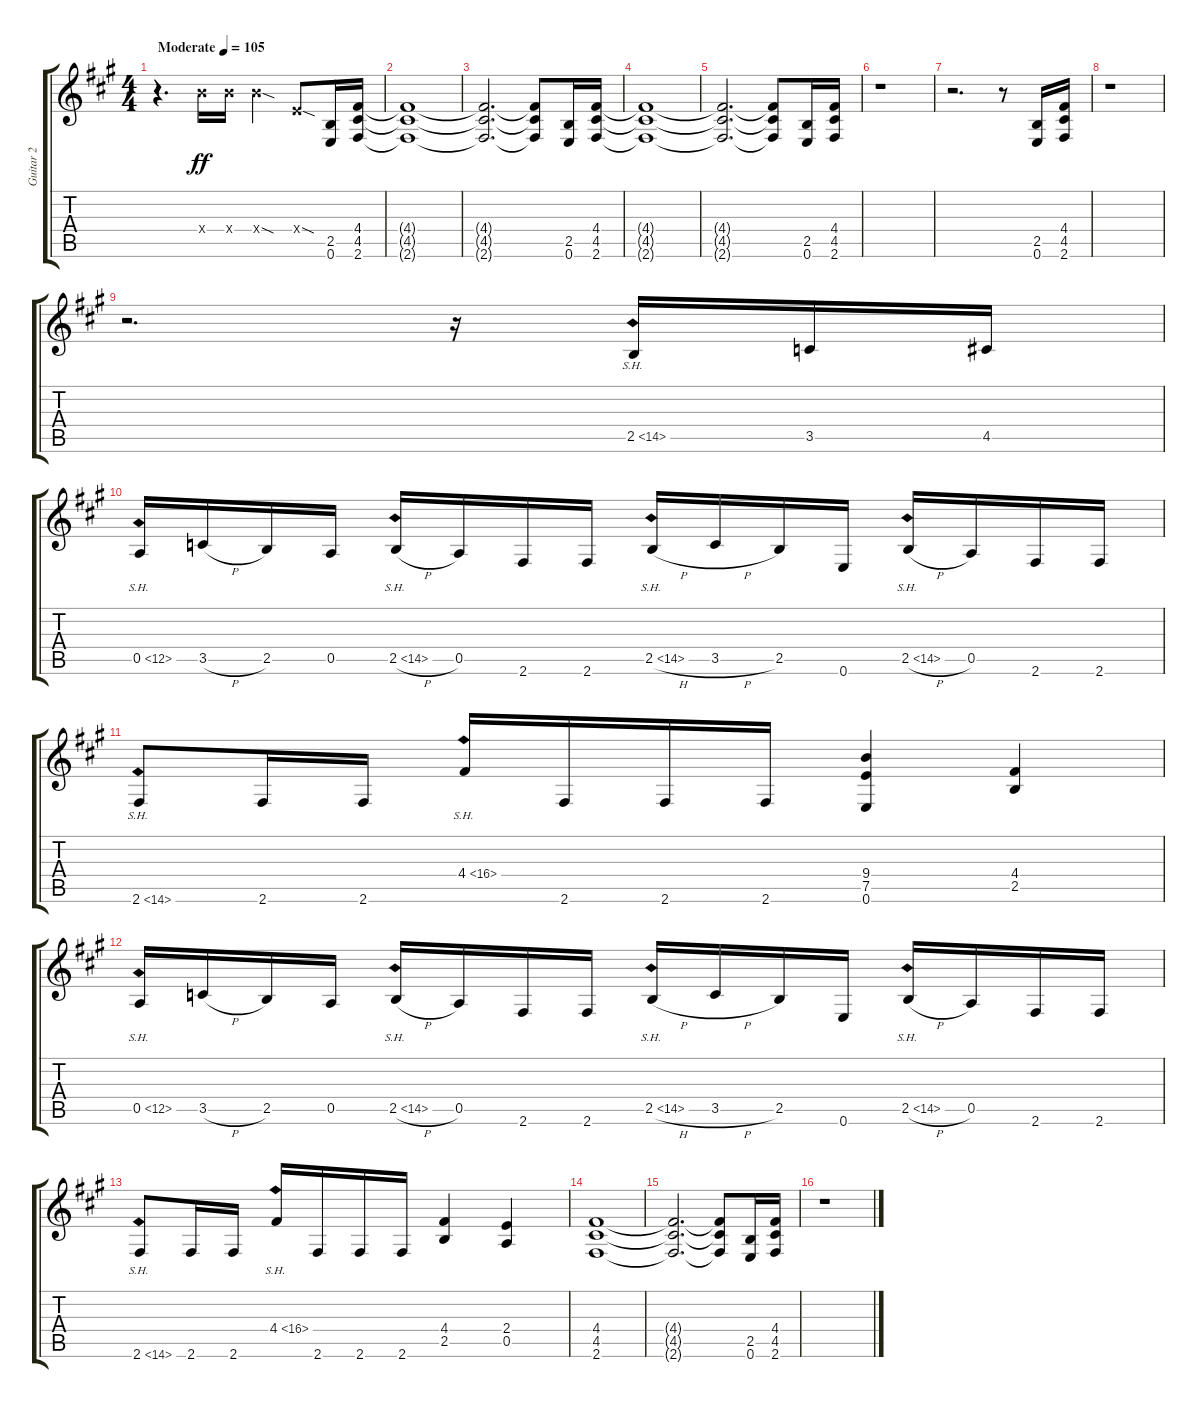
\track ("Guitar 2" "Guitar 2") {instrument distortionguitar}
\staff {score tabs}
\tuning (E4 B3 G3 D3 A2 E2) {hide}
\ts (4 4)
\tempo (105 "Moderate")
\clef g2
\ks f#minor
r.4{d dy ff instrument distortionguitar} 9.4{x}.16 9.4{x}.16 9.4{sod x}.4 2.4{sod x}.8 (2.5 0.6).16 (4.4 4.5 2.6).16 |
(4.4{t} 4.5{t} 2.6{t}).1 |
(4.4{t} 4.5{t} 2.6{t}).2{d} (4.4{t} 4.5{t} 2.6{t}).8 (2.5 0.6).16 (4.4 4.5 2.6).16 |
(4.4{t} 4.5{t} 2.6{t}).1 |
(4.4{t} 4.5{t} 2.6{t}).2{d} (4.4{t} 4.5{t} 2.6{t}).8 (2.5 0.6).16 (4.4 4.5 2.6).16 |
r.1 |
r.2{d} r.8 (2.5 0.6).16 (4.4 4.5 2.6).16 |
r.1 |
r.2{d} r.16 2.5{sh 12}.16 3.5.16 4.5.16 |
0.5{sh 12}.16 3.5{h}.16 2.5.16 0.5.16 2.5{sh 12 h}.16 0.5.16 2.6.16 2.6.16 2.5{sh 12 h}.16 3.5{h}.16 2.5.16 0.6.16 2.5{sh 12 h}.16 0.5.16 2.6.16 2.6.16 |
2.6{sh 12}.8 2.6.16 2.6.16 4.4{sh 12}.16 2.6.16 2.6.16 2.6.16 (9.4 7.5 0.6).4 (4.4 2.5).4 |
0.5{sh 12}.16 3.5{h}.16 2.5.16 0.5.16 2.5{sh 12 h}.16 0.5.16 2.6.16 2.6.16 2.5{sh 12 h}.16 3.5{h}.16 2.5.16 0.6.16 2.5{sh 12 h}.16 0.5.16 2.6.16 2.6.16 |
2.6{sh 12}.8 2.6.16 2.6.16 4.4{sh 12}.16 2.6.16 2.6.16 2.6.16 (4.4 2.5).4 (2.4 0.5).4 |
(4.4 4.5 2.6).1 |
(4.4{t} 4.5{t} 2.6{t}).2{d} (4.4{t} 4.5{t} 2.6{t}).8 (2.5 0.6).16 (4.4 4.5 2.6).16 |
r.1
